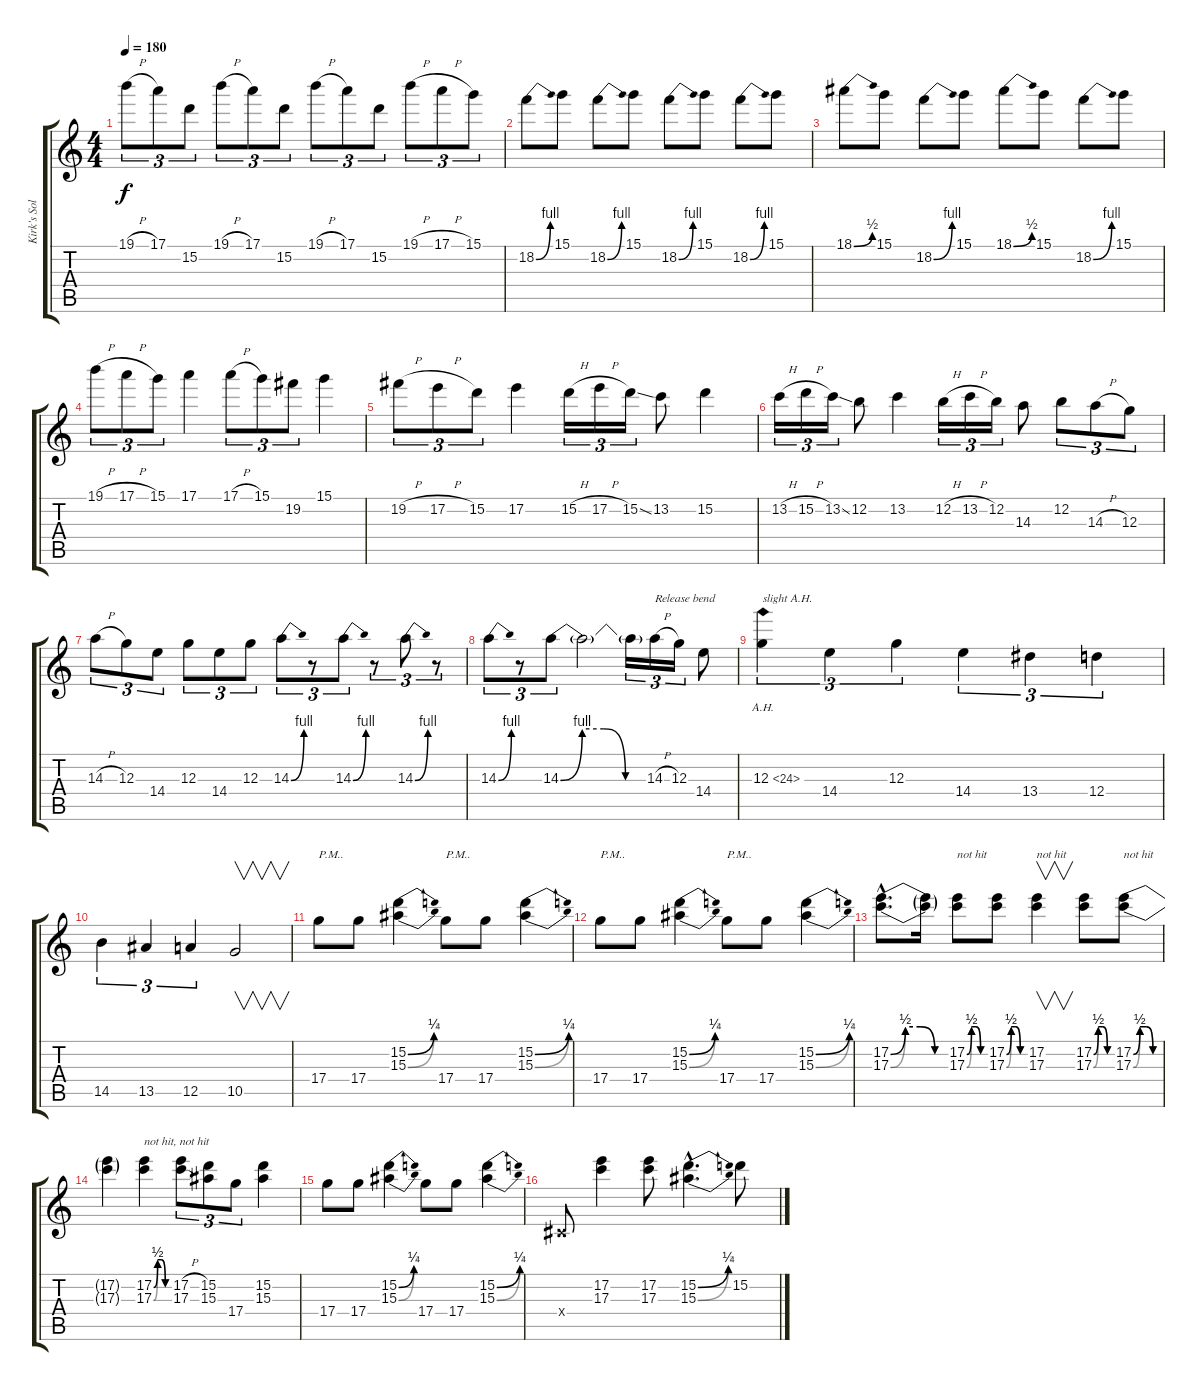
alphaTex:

\track ("Kirk's Solo" "Kirk's Sol") {instrument distortionguitar}
\staff {score tabs}
\tuning (E4 B3 G3 D3 A2 E2) {hide}
\ts (4 4)
\tempo 180
\clef g2
\ks c
19.1{h}.8{tu (3 2) dy f} 17.1.8{tu (3 2)} 15.2.8{tu (3 2)} 19.1{h}.8{tu (3 2)} 17.1.8{tu (3 2)} 15.2.8{tu (3 2)} 19.1{h}.8{tu (3 2)} 17.1.8{tu (3 2)} 15.2.8{tu (3 2)} 19.1{h}.8{tu (3 2)} 17.1{h}.8{tu (3 2)} 15.1.8{tu (3 2)} |
18.2{be (bend 0 0 60 4)}.8 15.1.8 18.2{be (bend 0 0 60 4)}.8 15.1.8 18.2{be (bend 0 0 60 4)}.8 15.1.8 18.2{be (bend 0 0 60 4)}.8 15.1.8 |
18.1{be (bend 0 0 60 2)}.8 15.1.8 18.2{be (bend 0 0 60 4)}.8 15.1.8 18.1{be (bend 0 0 60 2)}.8 15.1.8 18.2{be (bend 0 0 60 4)}.8 15.1.8 |
19.1{h}.8{tu (3 2)} 17.1{h}.8{tu (3 2)} 15.1.8{tu (3 2)} 17.1.4 17.1{h}.8{tu (3 2)} 15.1.8{tu (3 2)} 19.2.8{tu (3 2)} 15.1.4 |
19.2{h}.8{tu (3 2)} 17.2{h}.8{tu (3 2)} 15.2.8{tu (3 2)} 17.2.4 15.2{h}.16{tu (3 2)} 17.2{h}.16{tu (3 2)} 15.2{ss}.16{tu (3 2)} 13.2.8 15.2.4 |
13.2{h}.16{tu (3 2)} 15.2{h}.16{tu (3 2)} 13.2{ss}.16{tu (3 2)} 12.2.8 13.2.4 12.2{h}.16{tu (3 2)} 13.2{h}.16{tu (3 2)} 12.2.16{tu (3 2)} 14.3.8 12.2.8{tu (3 2)} 14.3{h}.8{tu (3 2)} 12.3.8{tu (3 2)} |
14.3{h}.8{tu (3 2)} 12.3.8{tu (3 2)} 14.4.8{tu (3 2)} 12.3.8{tu (3 2)} 14.4.8{tu (3 2)} 12.3.8{tu (3 2)} 14.3{be (bend 0 0 60 4)}.8{tu (3 2)} r.8{tu (3 2)} 14.3{be (bend 0 0 60 4)}.8{tu (3 2)} r.8{tu (3 2)} 14.3{be (bend 0 0 60 4)}.8{tu (3 2)} r.8{tu (3 2)} |
14.3{be (bend 0 0 60 4)}.8{tu (3 2)} r.8{tu (3 2)} 14.3{be (custom 0 0 15 4 30 4 45 0 60 0)}.8{tu (3 2)} 14.3{t}.2 14.3{t}.16{tu (3 2)} 14.3{h}.16{tu (3 2) txt "Release bend"} 12.3.16{tu (3 2)} 14.4.8 |
12.3{ah 12}.4{tu (3 2) txt "slight A.H."} 14.4.4{tu (3 2)} 12.3.4{tu (3 2)} 14.4.4{tu (3 2)} 13.4.4{tu (3 2)} 12.4.4{tu (3 2)} |
14.5.4{tu (3 2)} 13.5.4{tu (3 2)} 12.5.4{tu (3 2)} 10.5.2{v} |
17.4.8{txt "P.M.."} 17.4.8 (15.2{be (bend 0 0 60 1)} 15.3{be (bend 0 0 60 2)}).4 17.4.8{txt "P.M.."} 17.4.8 (15.2{be (bend 0 0 60 1)} 15.3{be (bend 0 0 60 2)}).4 |
17.4.8{txt "P.M.."} 17.4.8 (15.2{be (bend 0 0 60 1)} 15.3{be (bend 0 0 60 2)}).4 17.4.8{txt "P.M.."} 17.4.8 (15.2{be (bend 0 0 60 1)} 15.3{be (bend 0 0 60 2)}).4 |
(17.2{be (custom 0 0 15 2 30 2 45 0 60 0) hac} 17.3{be (custom 0 0 15 2 30 2 45 0 60 0) hac}).8{d} (17.2{t} 17.3{t}).16 (17.2{be (custom 0 0 15 2 30 2 45 0 60 0)} 17.3{be (custom 0 0 15 2 30 2 45 0 60 0)}).8{txt "not hit"} (17.2{be (custom 0 0 15 2 30 2 45 0 60 0)} 17.3{be (custom 0 0 15 2 30 2 45 0 60 0)}).8 (17.2 17.3).4{v txt "not hit"} (17.2{be (custom 0 0 15 2 30 2 45 0 60 0)} 17.3{be (custom 0 0 15 2 30 2 45 0 60 0)}).8 (17.2{be (custom 0 0 15 2 30 2 45 0 60 0)} 17.3{be (custom 0 0 15 2 30 2 45 0 60 0)}).8{txt "not hit"} |
(17.2{t} 17.3{t}).4 (17.2{be (custom 0 0 15 2 30 2 45 0 60 0)} 17.3{be (custom 0 0 15 2 30 2 45 0 60 0)}).4{txt "not hit, not hit"} (17.2{h} 17.3{h}).8{tu (3 2)} (15.2 15.3).8{tu (3 2)} 17.4.8{tu (3 2)} (15.2 15.3).4 |
17.4.8 17.4.8 (15.2{be (bend 0 0 60 1)} 15.3{be (bend 0 0 60 2)}).4 17.4.8 17.4.8 (15.2{be (bend 0 0 60 1)} 15.3{be (bend 0 0 60 2)}).4 |
-1.4{x}.8 (17.2 17.3).4 (17.2 17.3).8 (15.2{be (bend 0 0 60 1) hac} 15.3{be (bend 0 0 60 2) hac}).4{d} 15.2.8
